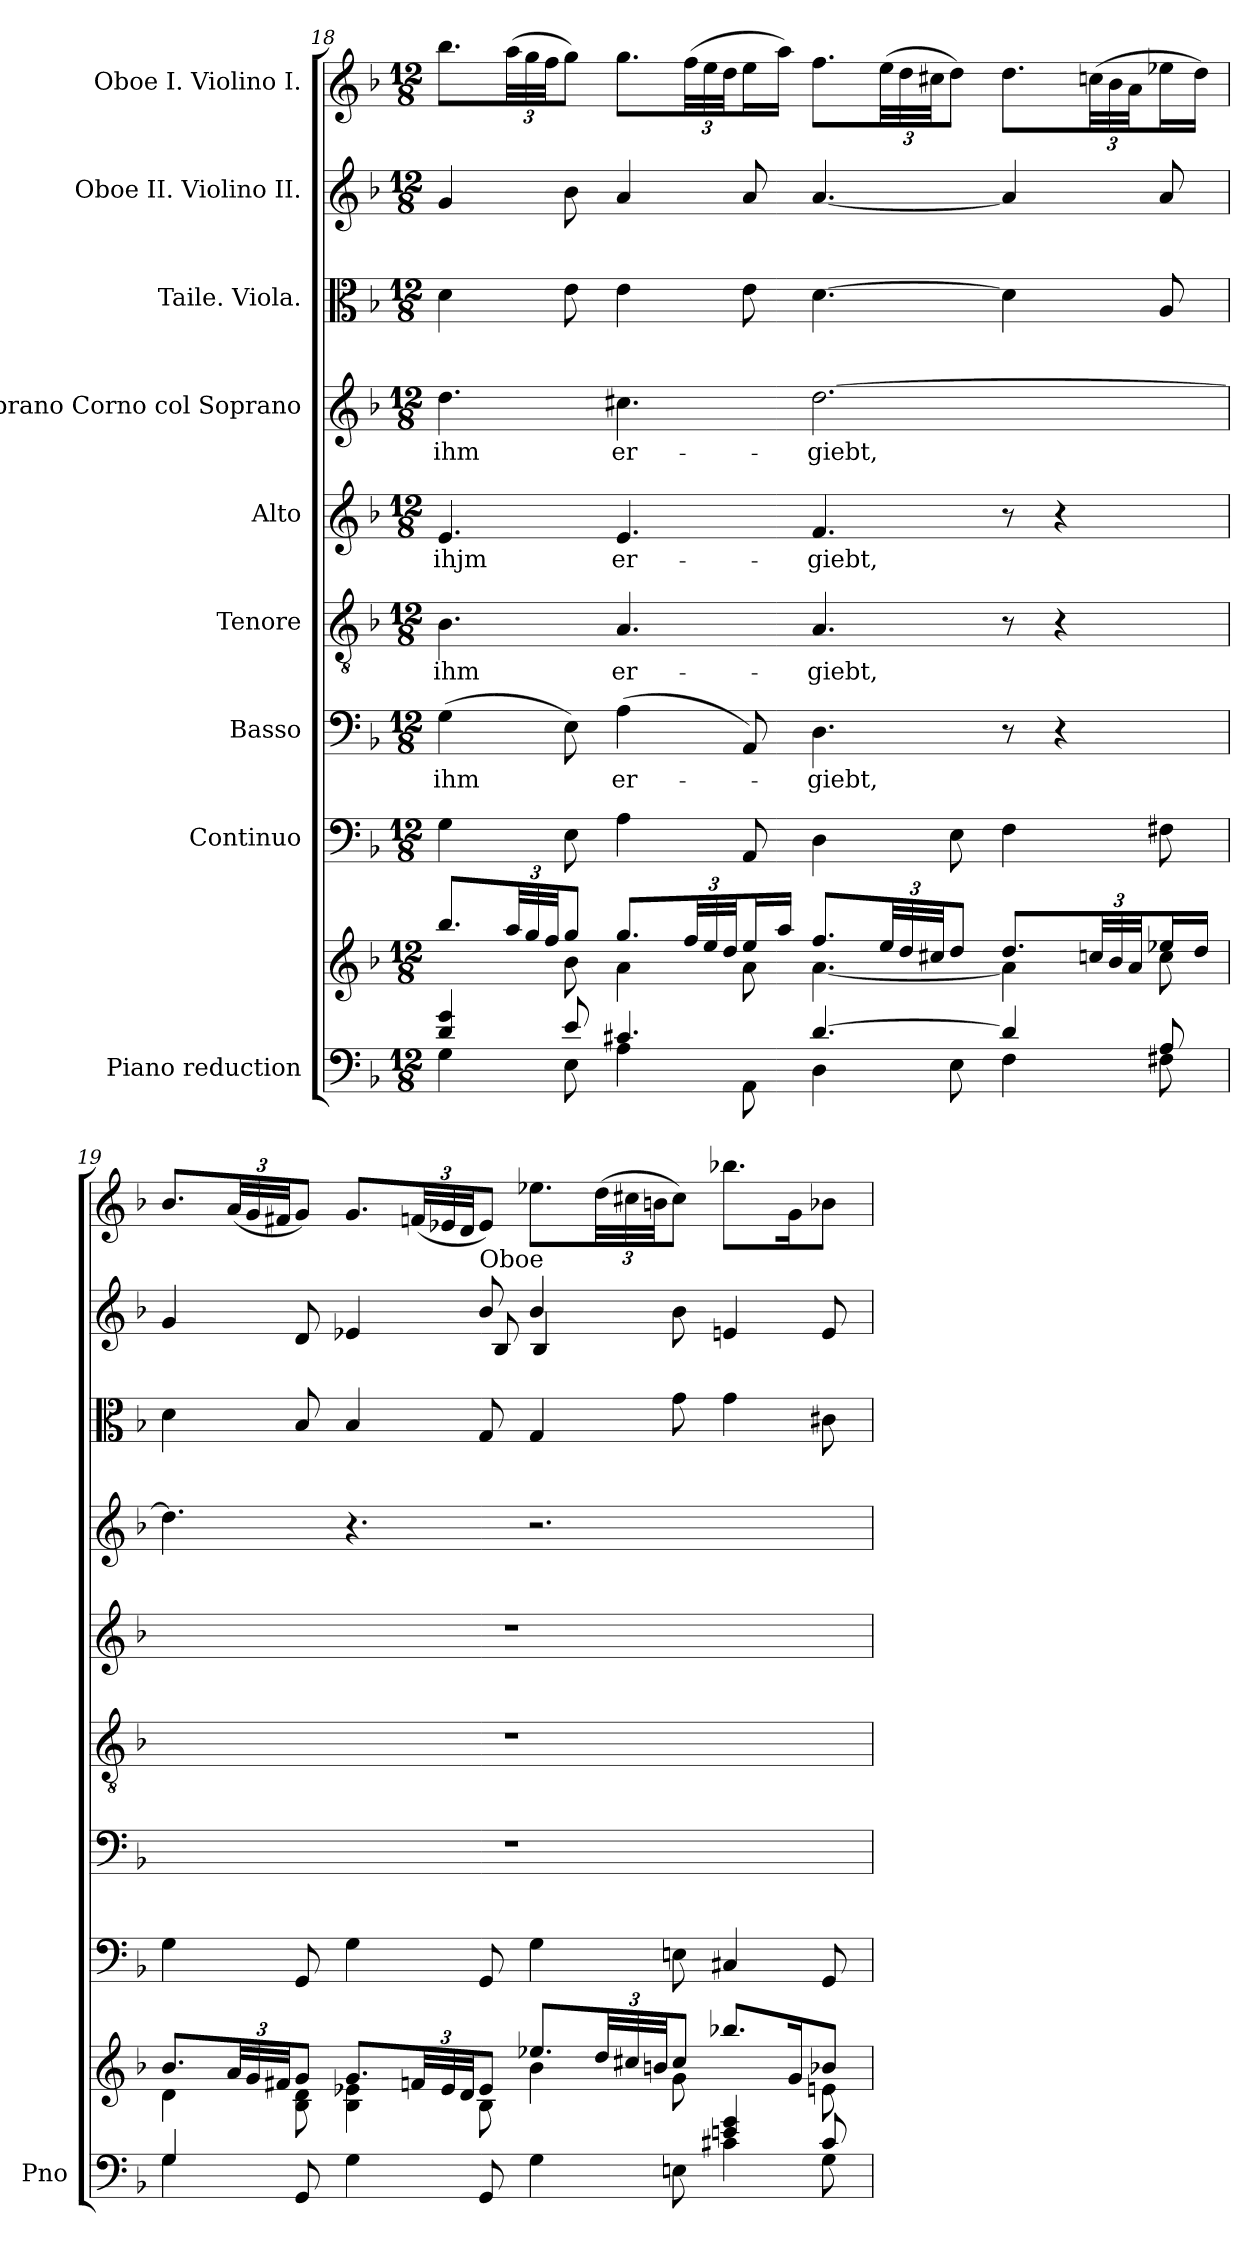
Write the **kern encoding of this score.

**kern	**kern	**kern	**kern	**text	**kern	**text	**kern	**text	**kern	**text	**kern	**kern	**kern
*part9	*part9	*part8	*part7	*part7	*part6	*part6	*part5	*part5	*part4	*part4	*part3	*part2	*part1
*staff10	*staff9	*staff8	*staff7	*staff7	*staff6	*staff6	*staff5	*staff5	*staff4	*staff4	*staff3	*staff2	*staff1
*I"Piano reduction	*	*I"Continuo	*I"Basso	*	*I"Tenore	*	*I"Alto	*	*I"Soprano Corno col Soprano	*	*I"Taile. Viola.	*I"Oboe II. Violino II.	*I"Oboe I. Violino I.
*I'Pno	*	*	*	*	*	*	*	*	*	*	*	*	*
!!LO:PB:g=z
*clefF4	*clefG2	*clefF4	*clefF4	*	*clefGv2	*	*clefG2	*	*clefG2	*	*clefC3	*clefG2	*clefG2
*k[b-]	*k[b-]	*k[b-]	*k[b-]	*	*k[b-]	*	*k[b-]	*	*k[b-]	*	*k[b-]	*k[b-]	*k[b-]
*M12/8	*M12/8	*M12/8	*M12/8	*	*M12/8	*	*M12/8	*	*M12/8	*	*M12/8	*M12/8	*M12/8
=18	=18	=18	=18	=18	=18	=18	=18	=18	=18	=18	=18	=18	=18
*^	*^	*	*	*	*	*	*	*	*	*	*	*	*
!	!	!	!	!	!	!LO:LY:b	!	!LO:LY:b	!	!LO:LY:b	!	!LO:LY:b	!	!	!
4d/ 4g/	4G\	8.bb-/L	4ryy	4G\	(4G\	ihm	4.B-\	ihm	4.e/	ihjm	4.dd\	ihm	4d\	4g/	8.bb-\L
*	*	*Xbrackettup	*	*	*	*	*	*	*	*	*	*	*	*	*Xbrackettup
.	.	48aa/LL	.	.	.	.	.	.	.	.	.	.	.	.	(48aa\LL
.	.	48gg/	.	.	.	.	.	.	.	.	.	.	.	.	48gg\
.	.	48ff/JJ	.	.	.	.	.	.	.	.	.	.	.	.	48ff\JJ
8e/	8E\	8gg/J	8b-\	8E\	8E\)	.	.	.	.	.	.	.	8e\	8b-\	8gg\J)
!	!	!	!	!	!	!LO:LY:b	!	!LO:LY:b	!	!LO:LY:b	!	!LO:LY:b	!	!	!
4.c#X/	4A\	8.gg/L	4a\	4A\	(4A\	er-	4.A/	er-	4.e/	er-	4.cc#X\	er-	4e\	4a/	8.gg\L
.	.	48ff/LL	.	.	.	.	.	.	.	.	.	.	.	.	(48ff\LL
.	.	48ee/	.	.	.	.	.	.	.	.	.	.	.	.	48ee\
.	.	48dd/JJ	.	.	.	.	.	.	.	.	.	.	.	.	48dd\JJ
.	8AA\	16ee/L	8a\	8AA/	8AA/)	.	.	.	.	.	.	.	8e\	8a/	16ee\L
.	.	16aa/JJ	.	.	.	.	.	.	.	.	.	.	.	.	16aa\JJ)
!	!	!	!	!	!	!LO:LY:b	!	!LO:LY:b	!	!LO:LY:b	!	!LO:LY:b	!	!	!
[4.d/	4D\	8.ff/L	[4.a\	4D\	4.D\	-giebt,	4.A/	-giebt,	4.f/	-giebt,	[2.dd\	-giebt,	[4.d\	[4.a/	8.ff\L
.	.	48ee/LL	.	.	.	.	.	.	.	.	.	.	.	.	(48ee\LL
.	.	48dd/	.	.	.	.	.	.	.	.	.	.	.	.	48dd\
.	.	48cc#X/JJ	.	.	.	.	.	.	.	.	.	.	.	.	48cc#X\JJ
.	8E\	8dd/J	.	8E\	.	.	.	.	.	.	.	.	.	.	8dd\J)
4d/]	4F\	8.dd/L	4a\]	4F\	8r	.	8r	.	8r	.	.	.	4d\]	4a/]	8.dd\L
.	.	.	.	.	4r	.	4r	.	4r	.	.	.	.	.	.
.	.	48ccn/LL	.	.	.	.	.	.	.	.	.	.	.	.	(48ccn\LL
.	.	48b-/	.	.	.	.	.	.	.	.	.	.	.	.	48b-\
.	.	48a/JJ	.	.	.	.	.	.	.	.	.	.	.	.	48a\JJ
8A/	8F#X\	16ee-X/L	8cc\	8F#X\	.	.	.	.	.	.	.	.	8A/	8a/	16ee-X\L
.	.	16dd/JJ	.	.	.	.	.	.	.	.	.	.	.	.	16dd\JJ)
=19	=19	=19	=19	=19	=19	=19	=19	=19	=19	=19	=19	=19	=19	=19	=19
*	*	*	*	*	*	*	*	*	*	*	*	*	*	*^	*
4G/	4G\	8.b-/L	4d\	4G\	1.r	.	1.r	.	1.r	.	4.dd\]	.	4d\	4g/	4.ryy	8.b-/L
.	.	48a/LL	.	.	.	.	.	.	.	.	.	.	.	.	.	(48a/LL
.	.	48g/	.	.	.	.	.	.	.	.	.	.	.	.	.	48g/
.	.	48f#X/JJ	.	.	.	.	.	.	.	.	.	.	.	.	.	48f#X/JJ
8GG/	8ryy	8g/J	8B-\ 8d\	8GG/	.	.	.	.	.	.	.	.	8B-/	8d/	.	8g/J)
4.ryy	4G\	8.g/L	4B-\ 4e-X\	4G\	.	.	.	.	.	.	4.r	.	4B-/	4e-X/	4ryy	8.g/L
.	.	48fn/LL	.	.	.	.	.	.	.	.	.	.	.	.	.	(48fn/LL
.	.	48e-/	.	.	.	.	.	.	.	.	.	.	.	.	.	48e-X/
.	.	48d/JJ	.	.	.	.	.	.	.	.	.	.	.	.	.	48d/JJ
!	!	!	!	!	!	!	!	!	!	!	!	!	!	!LO:TX:a:t=Oboe	!	!
.	8GG/	8e-/J	8B-\	8GG/	.	.	.	.	.	.	.	.	8G/	8b-!/	8B-/	8e-/J)
4.ryy	4G\	8.ee-X/L	4b-\	4G\	.	.	.	.	.	.	2.r	.	4G/	4b-!/	4B-/	8.ee-X\L
.	.	48dd/LL	.	.	.	.	.	.	.	.	.	.	.	.	.	(48dd\LL
.	.	48cc#X/	.	.	.	.	.	.	.	.	.	.	.	.	.	48cc#X\
.	.	48bn/JJ	.	.	.	.	.	.	.	.	.	.	.	.	.	48bn\JJ
.	8En\	8cc#/J	8g\	8En\	.	.	.	.	.	.	.	.	8g\	8b-\	8ryy	8cc#\J)
4en/ 4g/	4c#X\	8.bb-X/L	4ryy	4C#X/	.	.	.	.	.	.	.	.	4g\	4en/	4.ryy	8.bb-X\L
.	.	16g/K	.	.	.	.	.	.	.	.	.	.	.	.	.	16g\K
8c#/	8G\	8b-X/J	8en\	8GG/	.	.	.	.	.	.	.	.	8c#X\	8e/	.	8b-X\J
*v	*v	*	*	*	*	*	*	*	*	*	*	*	*	*v	*v	*
*	*v	*v	*	*	*	*	*	*	*	*	*	*	*	*
=	=	=	=	=	=	=	=	=	=	=	=	=	=
*-	*-	*-	*-	*-	*-	*-	*-	*-	*-	*-	*-	*-	*-
